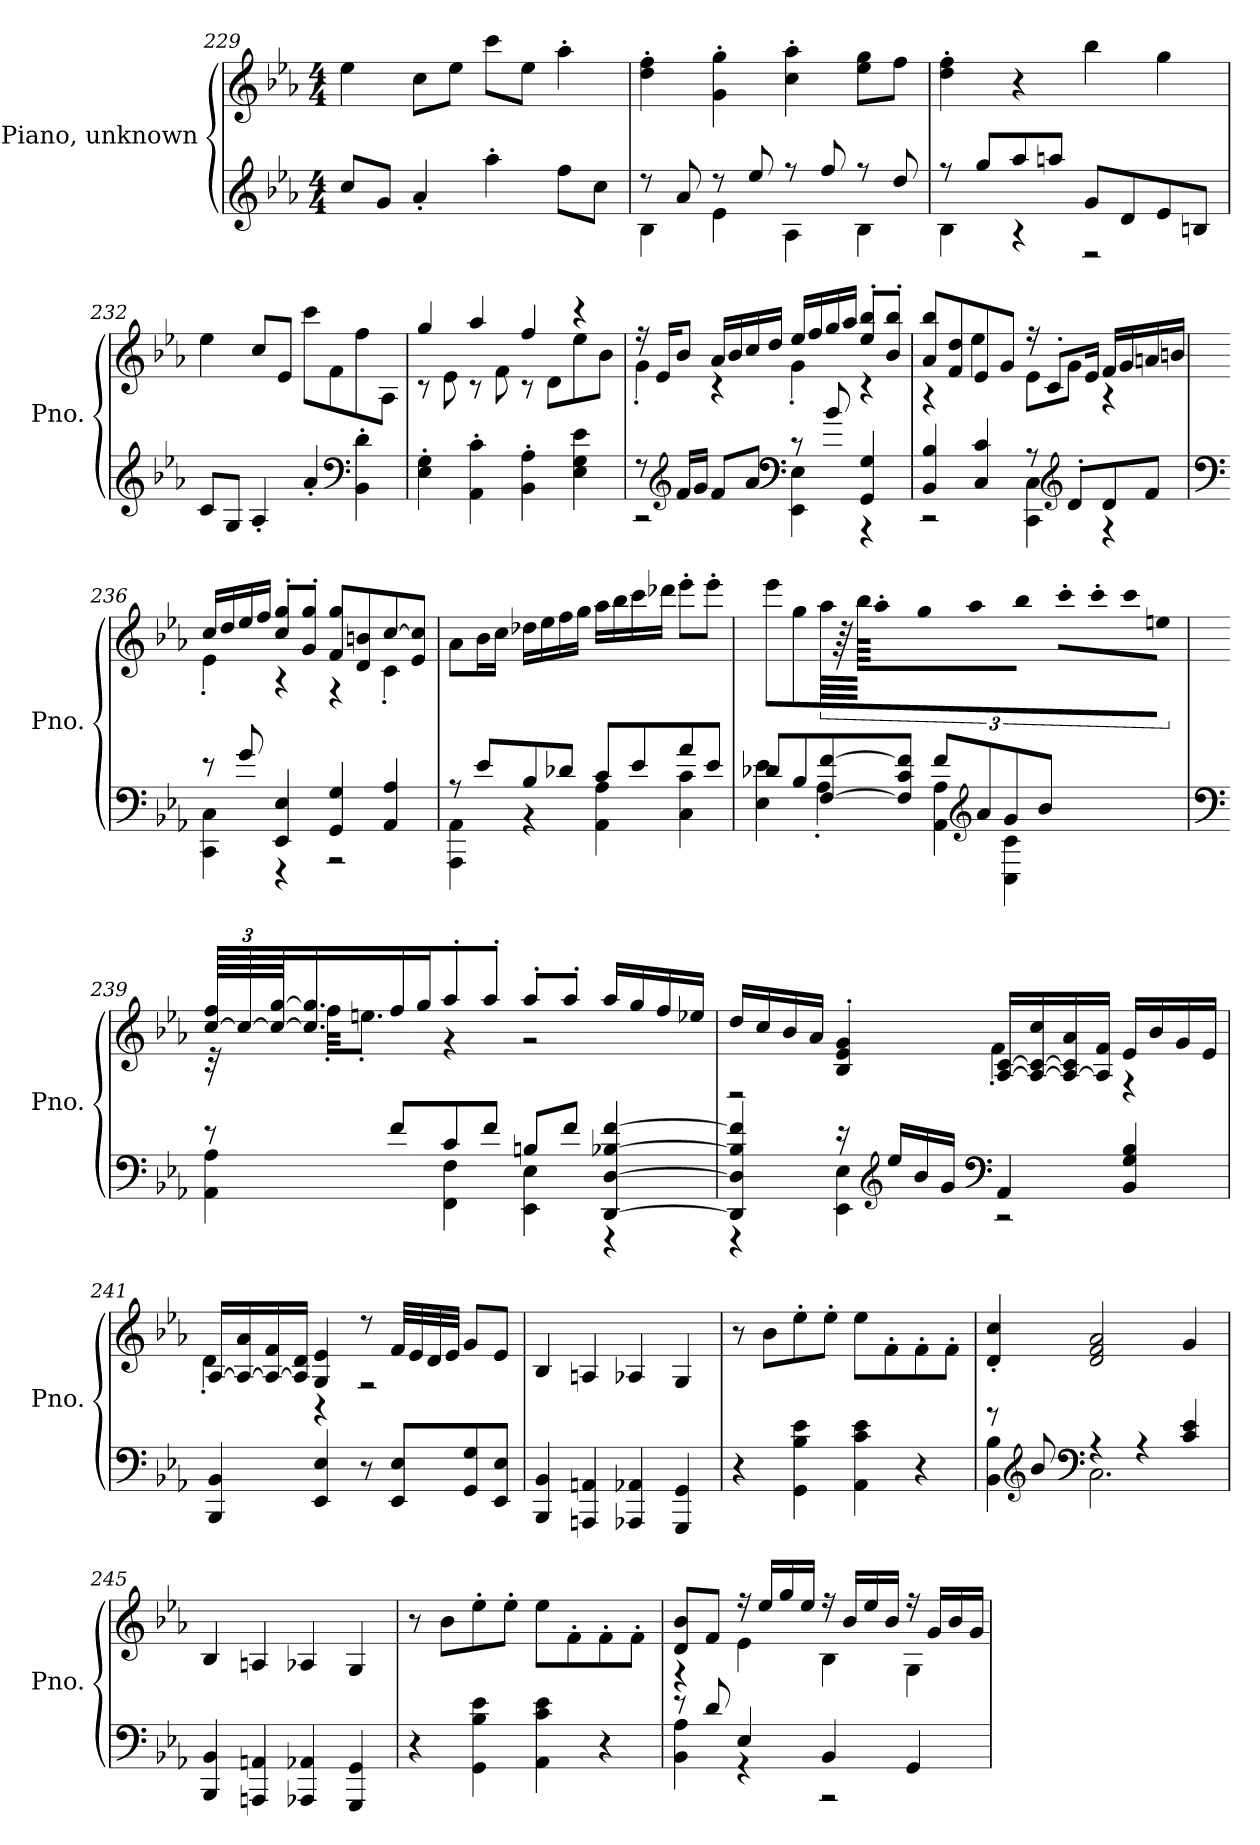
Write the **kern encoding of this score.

**kern	**kern
*part1	*part1
*staff2	*staff1
*I"Piano, unknown	*
*I'Pno.	*
!!LO:PB:g=z
*clefG2	*clefG2
*k[b-e-a-]	*k[b-e-a-]
*M4/4	*M4/4
=229	=229
8cc/L	4ee-\
8g/J	.
4a-'/	8cc\L
.	8ee-\J
4aa-'\	8ccc\L
.	8ee-\J
8ff\L	4aa-'\
8cc\J	.
=230	=230
*^	*
8r	4B-\	4dd\' 4ff\'
8a-/	.	.
8r	4e-\	4g\' 4gg\'
8ee-/	.	.
8r	4A-\	4cc\' 4aa-\'
8ff/	.	.
8r	4B-\	8ee-\ 8gg\L
8dd/	.	8ff\J
=231	=231	=231
8r	4B-\	4dd\' 4ff\'
8gg/L	.	.
8aa-/	4r	4r
8aan/J	.	.
8g/L	2r	4bb-\
8d/	.	.
8e-/	.	4gg\
8Bn/J	.	.
*v	*v	*
=232	=232
8c/L	4ee-\
8G/J	.
4A-'/	8cc/L
.	8e-/J
4a-'/	8ccc\L
.	8f\
*clefF4	*
4BB-\' 4d\'	8ff\
.	8A-\J
!!LO:LB:g=z
=233	=233
*	*^
4E-\' 4G\'	4gg/	8r
.	.	8e-\
4AA-\' 4c\'	4aa-/	8r
.	.	8f\
4BB-\' 4A-\'	4ff/	8r
.	.	8d\L
4E-\ 4G\ 4e-\	4r	8ee-\
.	.	8b-\J
=234	=234	=234
*^	*	*
8r	2r	16r	4g'\
.	.	16e-/KL	.
*clefG2	*	*	*
16f/LL	.	8b-/J	.
16g/JJ	.	.	.
8f/L	.	16a-/LL	4r
.	.	16b-/	.
8a-/J	.	16cc/	.
.	.	16dd/JJ	.
*clefF4	*	*	*
8r	4EE-\ 4E-\	16ee-/LL	4g'\
.	.	16ff/	.
8b-/	.	16gg/	.
.	.	16aa-/JJ	.
4GG/ 4G/	4r	8ee-/' 8bb-/'L	4r
.	.	8b-/' 8bb-/'J	.
=235	=235	=235	=235
4BB-/ 4B-/	2r	8a-/ 8bb-/L	4r
.	.	8f/ 8dd/	.
4C/ 4c/	.	8e-/	4ee-\
.	.	8g/J	.
8r	4CC\ 4C\	16r	8e-\L
.	.	8c'/L	.
*clefG2	*	*	*
8d'/L	.	.	8g\J
.	.	16e-/Jk	.
8d/	4r	16f/LL	4r
.	.	16g/	.
8f/J	.	16an/	.
.	.	16bn/JJ	.
!!LO:LB:g=z	!!
=236	=236	=236	=236
*clefF4	*	*	*
8r	4CC\ 4C\	16cc/LL	4e-'\
.	.	16dd/	.
8g/	.	16ee-/	.
.	.	16ff/JJ	.
4EE-/ 4E-/	4r	8cc/' 8gg/'L	4r
.	.	8g/' 8gg/'J	.
4GG/ 4G/	2r	8f/ 8gg/L	4r
.	.	8d/ 8bn/	.
4AA-/ 4A-/	.	[8cc/	4c'\
.	.	8e-/ 8cc/]J	.
*	*	*v	*v
=237	=237	=237
8r	4AAA-\ 4AA-\	8a-\L
8e-/L	.	16b-\L
.	.	16cc\JJ
8B-/	4r	16dd-X\LL
.	.	16ee-\
8d-X/J	.	16ff\
.	.	16gg\JJ
8c/L	4AA-\ 4A-\	16aa-\LL
.	.	16bb-\
8e-/	.	16ccc\
.	.	16ddd-X\JJ
8a-/	4C\ 4c\	8eee-'\L
8e-/J	.	8eee-'\J
!!LO:LB:g=z
=238	=238	=238
8d-X/L	4E-\ 4e-\	8eee-\L
8B-/	.	8gg\
[8F/ [8f/	4A-'\	96aa-\Jkkk
.	.	96r
.	.	96bb-\KLLL
.	.	32aa-'\J
.	.	16gg\
8F/] 8c/ 8f/]J	.	16aa-\
.	.	16bb-\JJ
8f/L	4AA-\ 4A-\	8ccc'\L
*clefG2	*	*
8a-/	.	8ccc'\
8g/	4C\ 4c\	8ccc\
8b-/J	.	8een\J
=239	=239	=239
*clefF4	*	*
*	*	*Xbrackettup
*	*	*^
8r	4AA-\ 4A-\	[96cc/ 96ff/LLLL	32r
.	.	96cc/_	.
.	.	96cc/_ [96gg/JJ	.
.	.	16.cc/] 16.gg/]	32ff'\KKL
.	.	.	8.een'\J
8f/L	.	16ff/	.
.	.	16gg/J	.
8c/	4FF\ 4F\	8aa-'/	4r
8f/J	.	8aa-'/J	.
8Bn/L	4EE-\ 4E-\	8aa-'/L	2r
8f/J	.	8aa-'/J	.
[4DD/ [4D/ [4B-X/ [4f/	4r	16aa-/LL	.
.	.	16gg/	.
.	.	16ff/	.
.	.	16ee-X/JJ	.
!!LO:LB:g=z	!!
=240	=240	=240	=240
4DD/] 4D/] 4B-/] 4f/]	4r	16dd/LL	2r
.	.	16cc/	.
.	.	16b-/	.
.	.	16a-/JJ	.
16r	4EE-\ 4E-\	4B-/' 4e-/' 4g/'	.
*clefG2	*	*	*
16ee-/LL	.	.	.
16b-/	.	.	.
16g/JJ	.	.	.
*clefF4	*	*	*
4AA-/	2r	[16A-/ [16c/LL	4f'\
.	.	16A-/_ 16c/_ 16cc/	.
.	.	16A-/_ 16c/] 16a-/	.
.	.	16A-/] 16f/JJ	.
4BB-/ 4G/ 4B-/	.	16e-/LL	4r
.	.	16b-/	.
.	.	16g/	.
.	.	16e-/JJ	.
*v	*v	*	*
=241	=241	=241
4BBB-/ 4BB-/	[16A-/LL	4d'\
.	16A-/_ 16a-/	.
.	16A-/_ 16f/	.
.	16A-/] 16d/JJ	.
4EE-/ 4E-/	4G/ 4e-/	4r
8r	8r	2r
8EE-/ 8E-/L	32f/LLL	.
.	32e-/	.
.	32d/	.
.	32e-/JJJ	.
8GG/ 8G/	8g/L	.
8EE-/ 8E-/J	8e-/J	.
*	*v	*v
=242	=242
4BBB-/ 4BB-/	4B-/
4AAAn/ 4AAn/	4An/
4AAA-X/ 4AA-X/	4A-X/
4GGG/ 4GG/	4G/
!!LO:LB:g=z
=243	=243
4r	8r
.	8b-\L
4GG\ 4B-\ 4e-\	8ee-'\
.	8ee-'\J
4AA-\ 4c\ 4e-\	8ee-\L
.	8f'\
4r	8f'\
.	8f'\J
=244	=244
*^	*
8r	4BB-\ 4B-\	4d/' 4cc/'
*clefG2	*	*
8b-/	.	.
*clefF4	*	*
4r	2.C\	2d/ 2f/ 2a-/
4r	.	.
4c/ 4e-/	.	4g/
*v	*v	*
=245	=245
4BBB-/ 4BB-/	4B-/
4AAAn/ 4AAn/	4An/
4AAA-X/ 4AA-X/	4A-X/
4GGG/ 4GG/	4G/
=246	=246
4r	8r
.	8b-\L
4GG\ 4B-\ 4e-\	8ee-'\
.	8ee-'\J
4AA-\ 4c\ 4e-\	8ee-\L
.	8f'\
4r	8f'\
.	8f'\J
!!LO:PB:g=z
=247	=247
*^	*^
8r	4BB-\ 4A-\	8d/ 8b-/L	4r
8d/	.	8f/J	.
4E-/	4r	16r	4e-\
.	.	16ee-/LL	.
.	.	16gg/	.
.	.	16ee-/JJ	.
4BB-/	2r	16r	4B-\
.	.	16b-/LL	.
.	.	16ee-/	.
.	.	16b-/JJ	.
4GG/	.	16r	4G\
.	.	16g/LL	.
.	.	16b-/	.
.	.	16g/JJ	.
*v	*v	*	*
*	*v	*v
=	=
*-	*-
